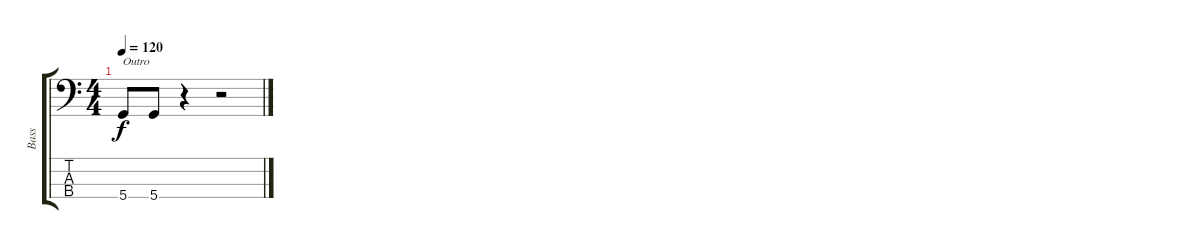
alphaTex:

\track ("Bass" "Bass") {instrument electricbasspick}
\staff {score tabs}
\tuning (G2 D2 A1 D1) {hide}
\ts (4 4)
\tempo 120
\clef f4
\ks c
5.4.8{txt "Outro" dy f} 5.4.8 r.4 r.2
